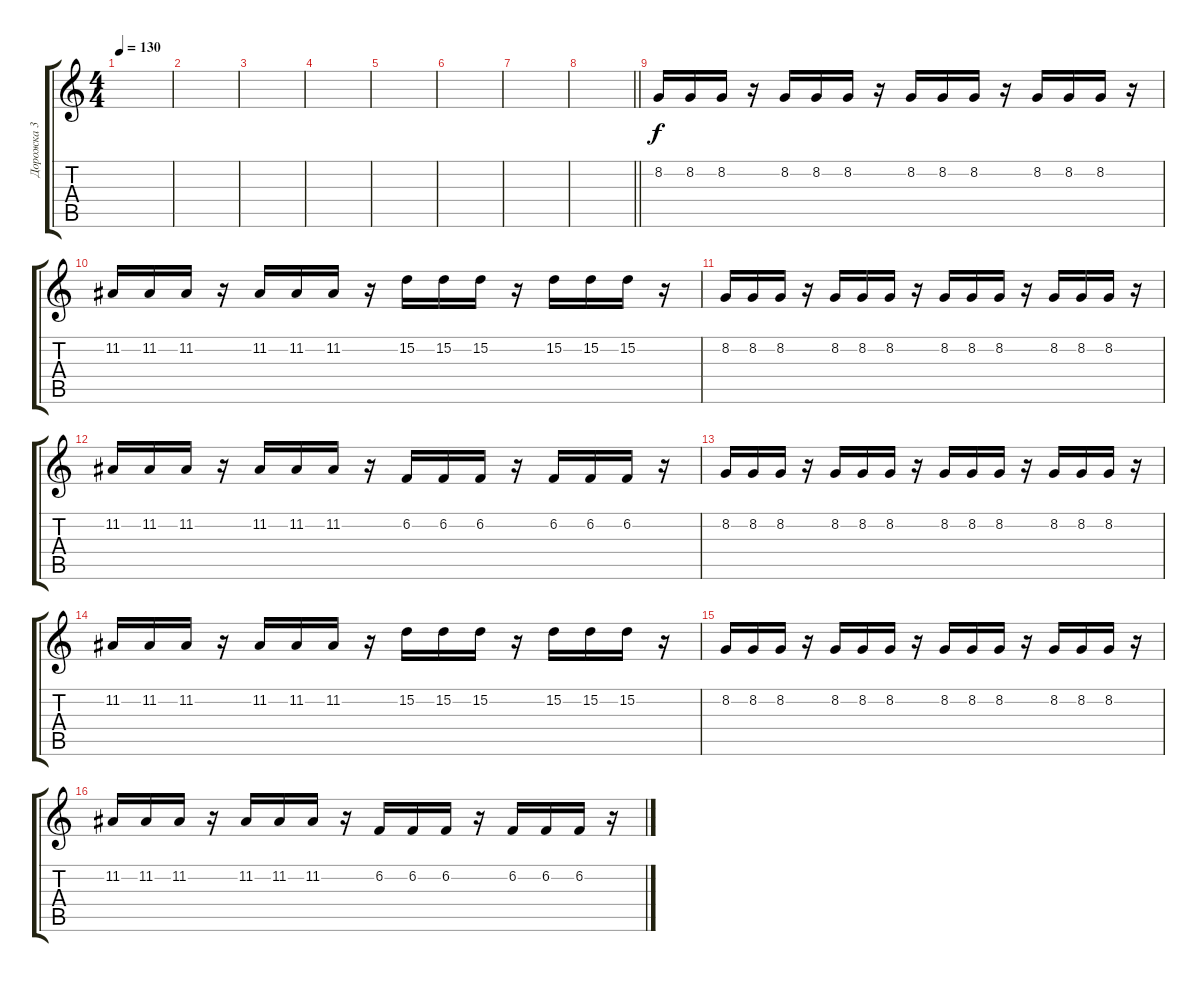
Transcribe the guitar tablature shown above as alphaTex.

\track ("Дорожка 3" "Дорожка 3") {instrument kalimba}
\staff {score tabs}
\tuning (E4 B3 G3 D3 A2 E2) {hide}
\ts (4 4)
\tempo 130
\clef g2
\ks c
|
|
|
|
|
|
|
\barLineRight lightlight
|
8.2.16{volume 9 instrument lead1square} 8.2.16 8.2.16 r.16 8.2.16 8.2.16 8.2.16 r.16 8.2.16 8.2.16 8.2.16 r.16 8.2.16 8.2.16 8.2.16 r.16 |
11.2.16 11.2.16 11.2.16 r.16 11.2.16 11.2.16 11.2.16 r.16 15.2.16 15.2.16 15.2.16 r.16 15.2.16 15.2.16 15.2.16 r.16 |
8.2.16 8.2.16 8.2.16 r.16 8.2.16 8.2.16 8.2.16 r.16 8.2.16 8.2.16 8.2.16 r.16 8.2.16 8.2.16 8.2.16 r.16 |
11.2.16 11.2.16 11.2.16 r.16 11.2.16 11.2.16 11.2.16 r.16 6.2.16 6.2.16 6.2.16 r.16 6.2.16 6.2.16 6.2.16 r.16 |
8.2.16 8.2.16 8.2.16 r.16 8.2.16 8.2.16 8.2.16 r.16 8.2.16 8.2.16 8.2.16 r.16 8.2.16 8.2.16 8.2.16 r.16 |
11.2.16 11.2.16 11.2.16 r.16 11.2.16 11.2.16 11.2.16 r.16 15.2.16 15.2.16 15.2.16 r.16 15.2.16 15.2.16 15.2.16 r.16 |
8.2.16 8.2.16 8.2.16 r.16 8.2.16 8.2.16 8.2.16 r.16 8.2.16 8.2.16 8.2.16 r.16 8.2.16 8.2.16 8.2.16 r.16 |
11.2.16 11.2.16 11.2.16 r.16 11.2.16 11.2.16 11.2.16 r.16 6.2.16 6.2.16 6.2.16 r.16 6.2.16 6.2.16 6.2.16 r.16
